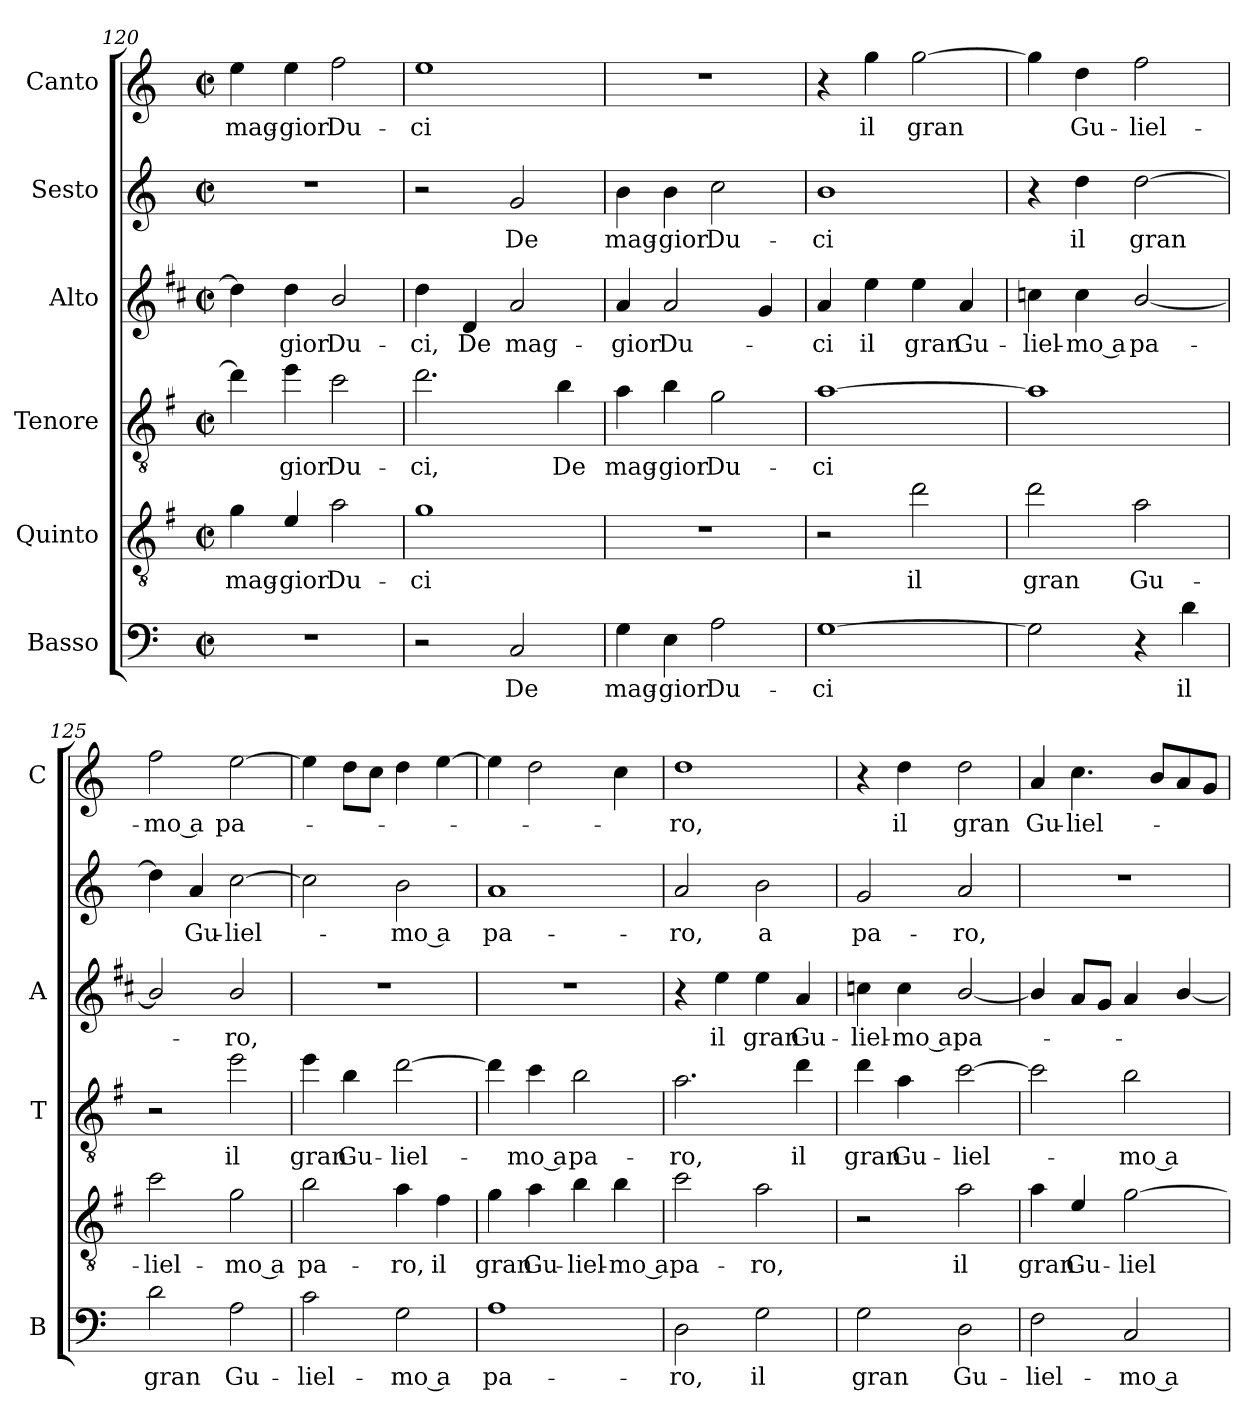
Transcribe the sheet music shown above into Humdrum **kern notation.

**kern	**text	**kern	**text	**kern	**text	**kern	**text	**kern	**text	**kern	**text
*part6	*part6	*part5	*part5	*part4	*part4	*part3	*part3	*part2	*part2	*part1	*part1
*staff6	*staff6	*staff5	*staff5	*staff4	*staff4	*staff3	*staff3	*staff2	*staff2	*staff1	*staff1
*I"Basso	*	*I"Quinto	*	*I"Tenore	*	*I"Alto	*	*I"Sesto	*	*I"Canto	*
*I'B	*	*	*	*I'T	*	*I'A	*	*	*	*I'C	*
!!LO:PB:g=z
*clefF4	*	*clefGv2	*	*clefGv2	*	*clefG2	*	*clefG2	*	*clefG2	*
*	*	*ITrd4c7	*	*ITrd4c7	*	*ITrd1c2	*	*	*	*	*
*k[]	*	*k[]	*	*k[]	*	*k[]	*	*k[]	*	*k[]	*
*C:	*	*C:	*	*C:	*	*C:	*	*C:	*	*C:	*
*M2/2	*	*M2/2	*	*M2/2	*	*M2/2	*	*M2/2	*	*M2/2	*
*met(c|)	*	*met(c|)	*	*met(c|)	*	*met(c|)	*	*met(c|)	*	*met(c|)	*
=120	=120	=120	=120	=120	=120	=120	=120	=120	=120	=120	=120
!	!	!	!LO:LY:b	!	!	!	!	!	!	!	!LO:LY:b
1r	.	4c\	mag-	4g\]	.	4cc\]	.	1r	.	4ee\	mag-
!	!	!	!LO:LY:b	!	!LO:LY:b	!	!LO:LY:b	!	!	!	!LO:LY:b
.	.	4A/	-gior	4a\	-gior	4cc\	-gior	.	.	4ee\	-gior
!	!	!	!LO:LY:b	!	!LO:LY:b	!	!LO:LY:b	!	!	!	!LO:LY:b
.	.	2d\	Du-	2f\	Du-	2a/	Du-	.	.	2ff\	Du-
=121	=121	=121	=121	=121	=121	=121	=121	=121	=121	=121	=121
!	!	!	!LO:LY:b	!	!LO:LY:b	!	!LO:LY:b	!	!	!	!LO:LY:b
2r	.	1c	-ci	2.g\	-ci,	4cc\	-ci,	2r	.	1ee	-ci
!	!	!	!	!	!	!	!LO:LY:b	!	!	!	!
.	.	.	.	.	.	4c/	De	.	.	.	.
!	!LO:LY:b	!	!	!	!	!	!LO:LY:b	!	!LO:LY:b	!	!
2C/	De	.	.	.	.	2g/	mag-	2g/	De	.	.
!	!	!	!	!	!LO:LY:b	!	!	!	!	!	!
.	.	.	.	4e\	De	.	.	.	.	.	.
=122	=122	=122	=122	=122	=122	=122	=122	=122	=122	=122	=122
!	!LO:LY:b	!	!	!	!LO:LY:b	!	!LO:LY:b	!	!LO:LY:b	!	!
4G\	mag-	1r	.	4d\	mag-	4g/	-gior	4b\	mag-	1r	.
!	!LO:LY:b	!	!	!	!LO:LY:b	!	!LO:LY:b	!	!LO:LY:b	!	!
4E\	-gior	.	.	4e\	-gior	2g/	Du-	4b\	-gior	.	.
!	!LO:LY:b	!	!	!	!LO:LY:b	!	!	!	!LO:LY:b	!	!
2A\	Du-	.	.	2c\	Du-	.	.	2cc\	Du-	.	.
.	.	.	.	.	.	4f/	.	.	.	.	.
=123	=123	=123	=123	=123	=123	=123	=123	=123	=123	=123	=123
!	!LO:LY:b	!	!	!	!LO:LY:b	!	!LO:LY:b	!	!LO:LY:b	!	!
[1G	-ci	2r	.	[1d	-ci	4g/	-ci	1b	-ci	4r	.
!	!	!	!	!	!	!	!LO:LY:b	!	!	!	!LO:LY:b
.	.	.	.	.	.	4dd\	il	.	.	4gg\	il
!	!	!	!LO:LY:b	!	!	!	!LO:LY:b	!	!	!	!LO:LY:b
.	.	2g\	il	.	.	4dd\	gran	.	.	[2gg\	gran
!	!	!	!	!	!	!	!LO:LY:b	!	!	!	!
.	.	.	.	.	.	4g/	Gu-	.	.	.	.
=124	=124	=124	=124	=124	=124	=124	=124	=124	=124	=124	=124
!	!	!	!LO:LY:b	!	!	!	!LO:LY:b	!	!	!	!
2G\]	.	2g\	gran	1d]	.	4b-X\	-liel-	4r	.	4gg\]	.
!	!	!	!	!	!	!	!LO:LY:b	!	!LO:LY:b	!	!LO:LY:b
.	.	.	.	.	.	4b-\	-mo a	4dd\	il	4dd\	Gu-
!	!	!	!LO:LY:b	!	!	!	!LO:LY:b	!	!LO:LY:b	!	!LO:LY:b
4r	.	2d\	Gu-	.	.	[2a/	pa-	[2dd\	gran	2ff\	-liel-
!	!LO:LY:b	!	!	!	!	!	!	!	!	!	!
4d\	il	.	.	.	.	.	.	.	.	.	.
=125	=125	=125	=125	=125	=125	=125	=125	=125	=125	=125	=125
!	!LO:LY:b	!	!LO:LY:b	!	!	!	!	!	!	!	!LO:LY:b
2d\	gran	2f\	-liel-	2r	.	2a/]	.	4dd\]	.	2ff\	-mo a
!	!	!	!	!	!	!	!	!	!LO:LY:b	!	!
.	.	.	.	.	.	.	.	4a/	Gu-	.	.
!	!LO:LY:b	!	!LO:LY:b	!	!LO:LY:b	!	!LO:LY:b	!	!LO:LY:b	!	!LO:LY:b
2A\	Gu-	2c\	-mo a	2a\	il	2a/	-ro,	[2cc\	-liel-	[2ee\	pa-
=126	=126	=126	=126	=126	=126	=126	=126	=126	=126	=126	=126
!	!LO:LY:b	!	!LO:LY:b	!	!LO:LY:b	!	!	!	!	!	!
2c\	-liel-	2e\	pa-	4a\	gran	1r	.	2cc\]	.	4ee\]	.
!	!	!	!	!	!LO:LY:b	!	!	!	!	!	!
.	.	.	.	4e\	Gu-	.	.	.	.	8dd\L	.
.	.	.	.	.	.	.	.	.	.	8cc\J	.
!	!LO:LY:b	!	!LO:LY:b	!	!LO:LY:b	!	!	!	!LO:LY:b	!	!
2G\	-mo a	4d\	-ro,	[2g\	-liel-	.	.	2b\	-mo a	4dd\	.
!	!	!	!LO:LY:b	!	!	!	!	!	!	!	!
.	.	4B\	il	.	.	.	.	.	.	[4ee\	.
!!LO:LB:g=z
=127	=127	=127	=127	=127	=127	=127	=127	=127	=127	=127	=127
!	!LO:LY:b	!	!LO:LY:b	!	!	!	!	!	!LO:LY:b	!	!
1A	pa-	4c\	gran	4g\]	.	1r	.	1a	pa-	4ee\]	.
!	!	!	!LO:LY:b	!	!LO:LY:b	!	!	!	!	!	!
.	.	4d\	Gu-	4f\	-mo a	.	.	.	.	2dd\	.
!	!	!	!LO:LY:b	!	!LO:LY:b	!	!	!	!	!	!
.	.	4e\	-liel-	2e\	pa-	.	.	.	.	.	.
!	!	!	!LO:LY:b	!	!	!	!	!	!	!	!
.	.	4e\	-mo a	.	.	.	.	.	.	4cc\	.
=128	=128	=128	=128	=128	=128	=128	=128	=128	=128	=128	=128
!	!LO:LY:b	!	!LO:LY:b	!	!LO:LY:b	!	!	!	!LO:LY:b	!	!LO:LY:b
2D\	-ro,	2f\	pa-	2.d\	-ro,	4r	.	2a/	-ro,	1dd	-ro,
!	!	!	!	!	!	!	!LO:LY:b	!	!	!	!
.	.	.	.	.	.	4dd\	il	.	.	.	.
!	!LO:LY:b	!	!LO:LY:b	!	!	!	!LO:LY:b	!	!LO:LY:b	!	!
2G\	il	2d\	-ro,	.	.	4dd\	gran	2b\	a	.	.
!	!	!	!	!	!LO:LY:b	!	!LO:LY:b	!	!	!	!
.	.	.	.	4g\	il	4g/	Gu-	.	.	.	.
=129	=129	=129	=129	=129	=129	=129	=129	=129	=129	=129	=129
!	!LO:LY:b	!	!	!	!LO:LY:b	!	!LO:LY:b	!	!LO:LY:b	!	!
2G\	gran	2r	.	4g\	gran	4b-X\	-liel-	2g/	pa-	4r	.
!	!	!	!	!	!LO:LY:b	!	!LO:LY:b	!	!	!	!LO:LY:b
.	.	.	.	4d\	Gu-	4b-\	-mo a	.	.	4dd\	il
!	!LO:LY:b	!	!LO:LY:b	!	!LO:LY:b	!	!LO:LY:b	!	!LO:LY:b	!	!LO:LY:b
2D\	Gu-	2d\	il	[2f\	-liel-	[2a/	pa-	2a/	-ro,	2dd\	gran
=130	=130	=130	=130	=130	=130	=130	=130	=130	=130	=130	=130
!	!LO:LY:b	!	!LO:LY:b	!	!	!	!	!	!	!	!LO:LY:b
2F\	-liel-	4d\	gran	2f\]	.	4a/]	.	1r	.	4a/	Gu-
!	!	!	!LO:LY:b	!	!	!	!	!	!	!	!LO:LY:b
.	.	4A/	Gu-	.	.	8g/L	.	.	.	4.cc\	-liel-
.	.	.	.	.	.	8f/J	.	.	.	.	.
!	!LO:LY:b	!	!LO:LY:b	!	!LO:LY:b	!	!	!	!	!	!
2C/	-mo a	[2c\	-liel-	2e\	-mo a	4g/	.	.	.	.	.
.	.	.	.	.	.	.	.	.	.	8b/L	.
.	.	.	.	.	.	[4a/	.	.	.	8a/	.
.	.	.	.	.	.	.	.	.	.	8g/J	.
=	=	=	=	=	=	=	=	=	=	=	=
*-	*-	*-	*-	*-	*-	*-	*-	*-	*-	*-	*-
